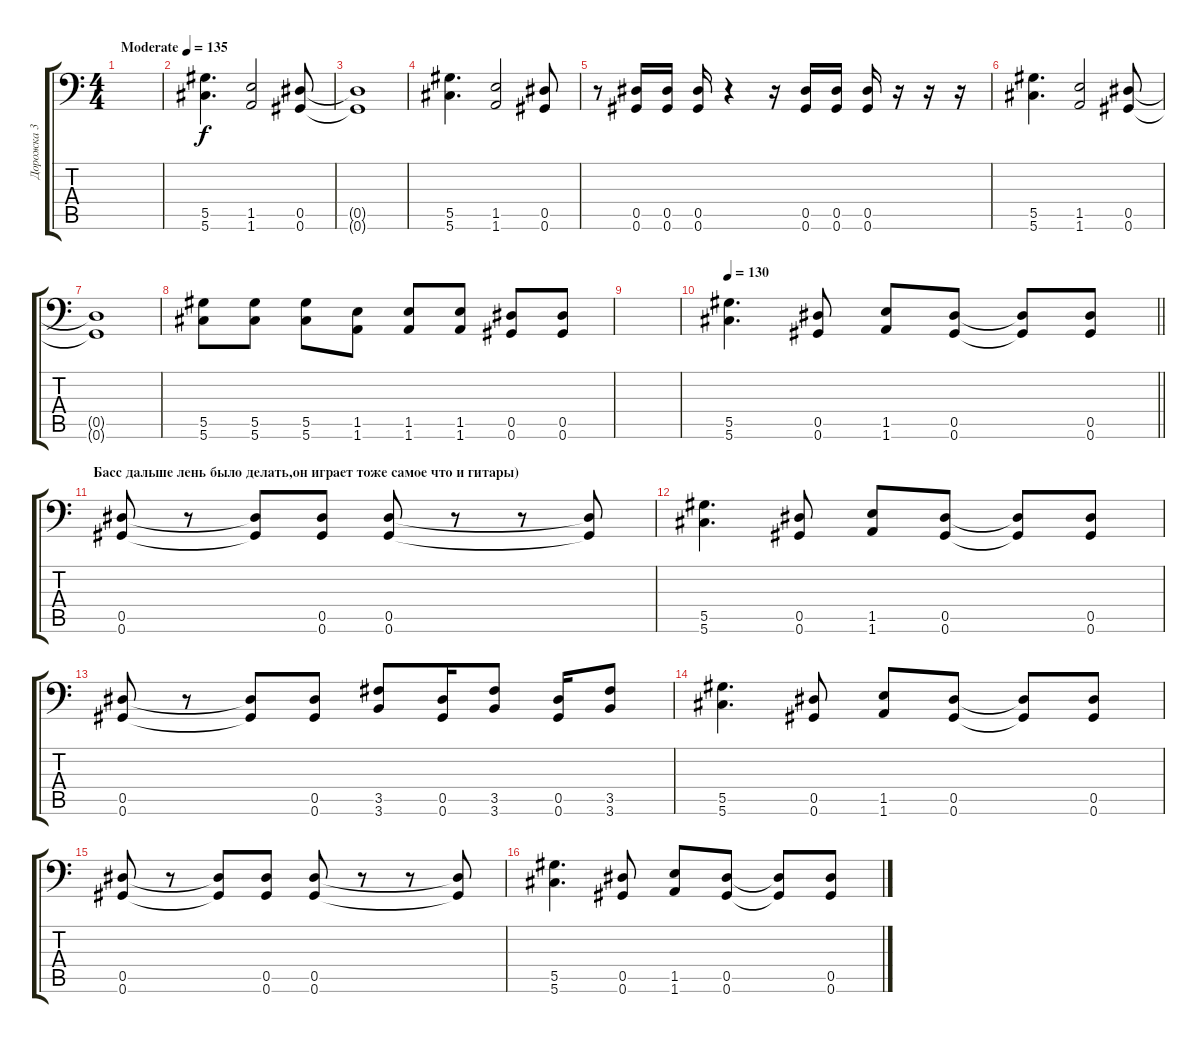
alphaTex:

\track ("Дорожка 3" "Дорожка 3") {instrument distortionguitar}
\staff {score tabs}
\tuning (Bb3 F3 Db3 Ab2 Eb2 Ab1) {hide}
\ts (4 4)
\tempo (135 "Moderate")
\tempo 131
\tempo (135 "Moderate")
\clef f4
\ks c
|
(5.5 5.6).4{d} (1.5 1.6).2 (0.5 0.6).8 |
(0.5{t} 0.6{t}).1 |
(5.5 5.6).4{d} (1.5 1.6).2 (0.5 0.6).8 |
r.8 (0.5 0.6).16 (0.5 0.6).16 (0.5 0.6).16 r.4 r.16 (0.5 0.6).16 (0.5 0.6).16 (0.5 0.6).16 r.16 r.16 r.16 |
(5.5 5.6).4{d} (1.5 1.6).2 (0.5 0.6).8 |
(0.5{t} 0.6{t}).1 |
(5.5 5.6).8 (5.5 5.6).8 (5.5 5.6).8 (1.5 1.6).8 (1.5 1.6).8 (1.5 1.6).8 (0.5 0.6).8 (0.5 0.6).8 |
|
\tempo 130
\barLineRight lightlight
(5.5 5.6).4{d} (0.5 0.6).8 (1.5 1.6).8 (0.5 0.6).8 (0.5{t} 0.6{t}).8 (0.5 0.6).8 |
\section ("" "Басс дальше лень было делать,он играет тоже самое что и гитары)")
(0.5 0.6).8 r.8 (0.5{t} 0.6{t}).8 (0.5 0.6).8 (0.5 0.6).8 r.8 r.8 (0.5{t} 0.6{t}).8 |
(5.5 5.6).4{d} (0.5 0.6).8 (1.5 1.6).8 (0.5 0.6).8 (0.5{t} 0.6{t}).8 (0.5 0.6).8 |
(0.5 0.6).8 r.8 (0.5{t} 0.6{t}).8 (0.5 0.6).8 (3.5 3.6).8 (0.5 0.6).16 (3.5 3.6).8 (0.5 0.6).16 (3.5 3.6).8 |
(5.5 5.6).4{d} (0.5 0.6).8 (1.5 1.6).8 (0.5 0.6).8 (0.5{t} 0.6{t}).8 (0.5 0.6).8 |
(0.5 0.6).8 r.8 (0.5{t} 0.6{t}).8 (0.5 0.6).8 (0.5 0.6).8 r.8 r.8 (0.5{t} 0.6{t}).8 |
(5.5 5.6).4{d} (0.5 0.6).8 (1.5 1.6).8 (0.5 0.6).8 (0.5{t} 0.6{t}).8 (0.5 0.6).8
